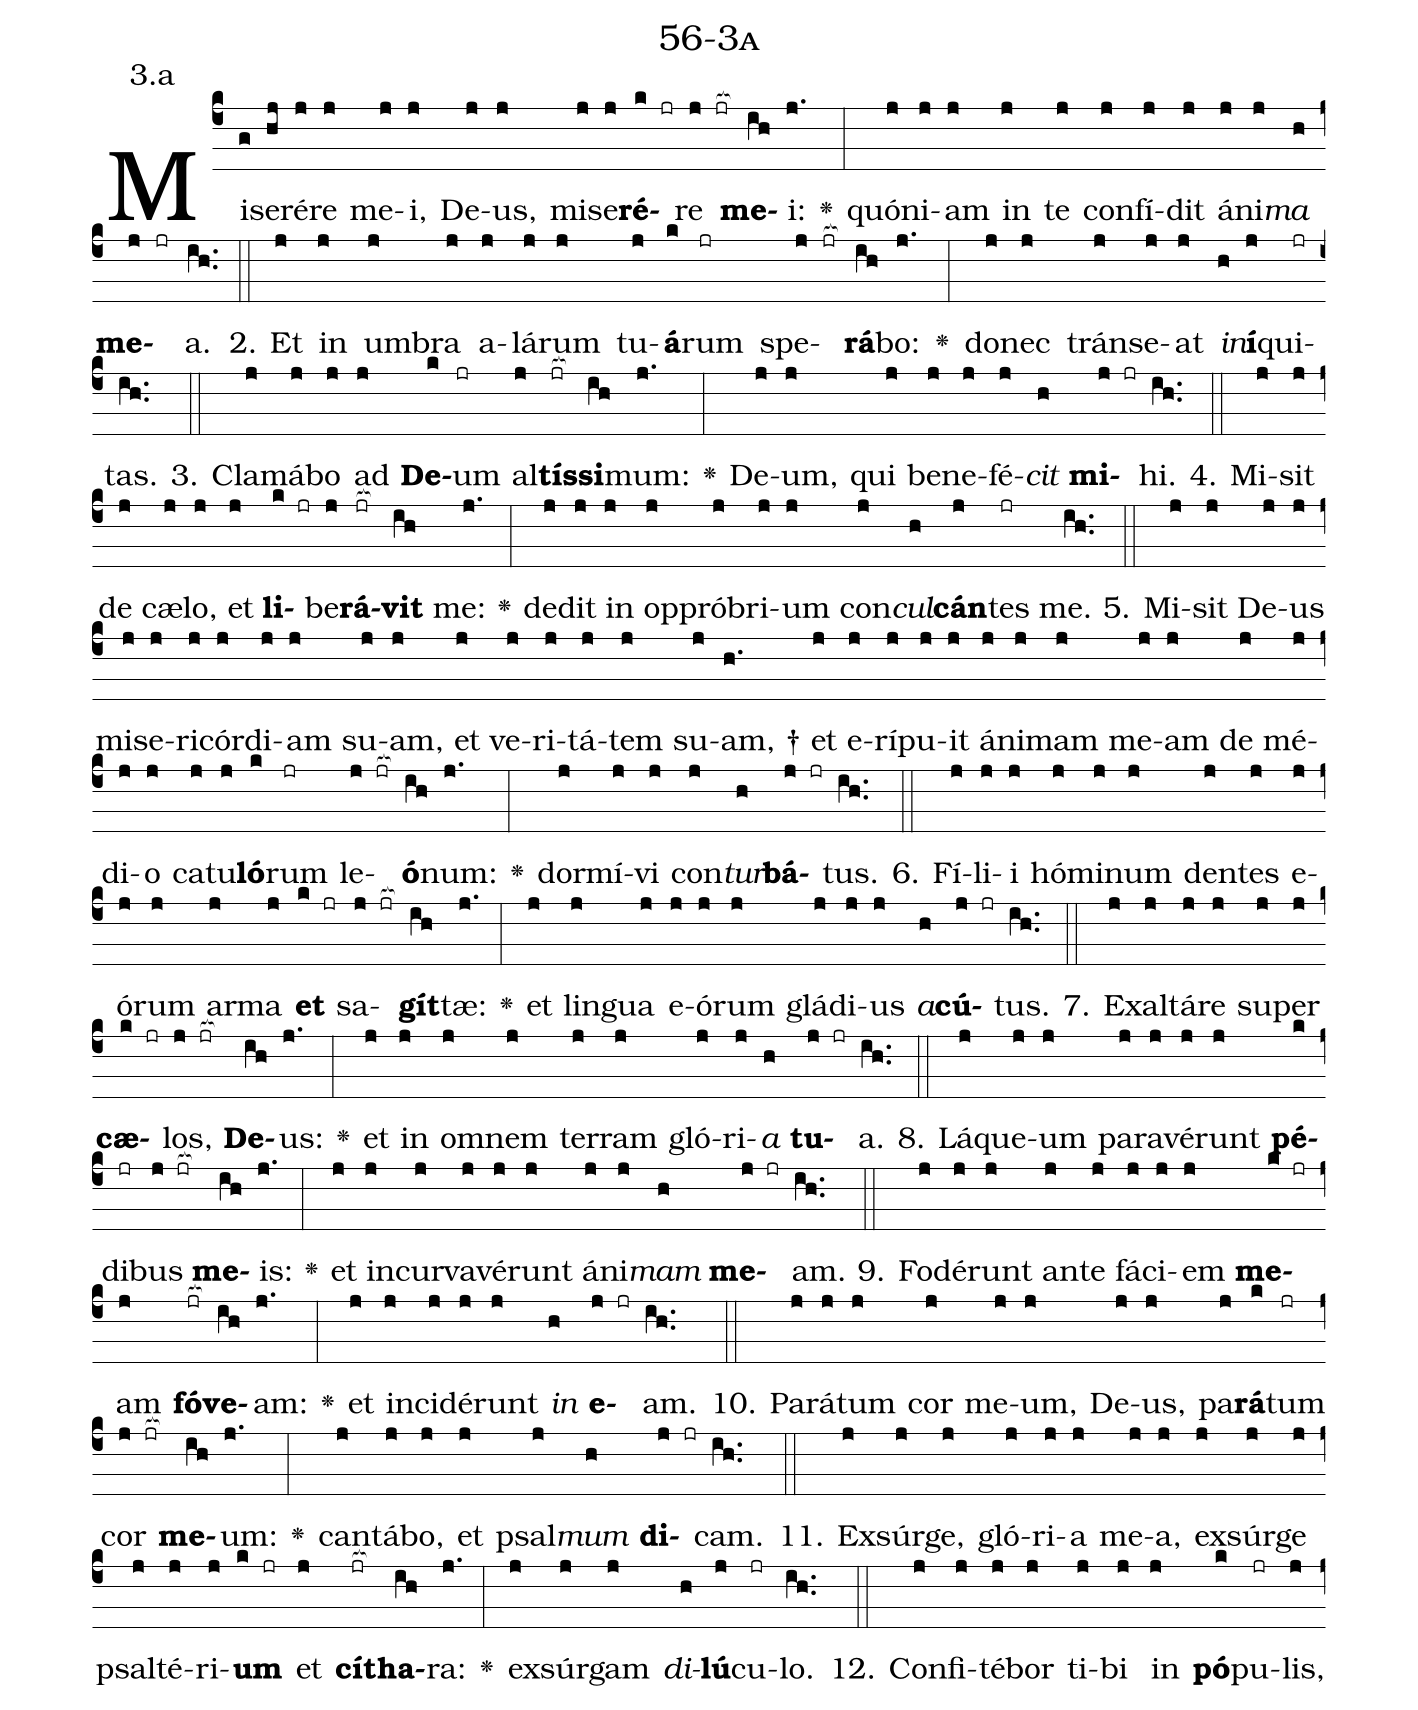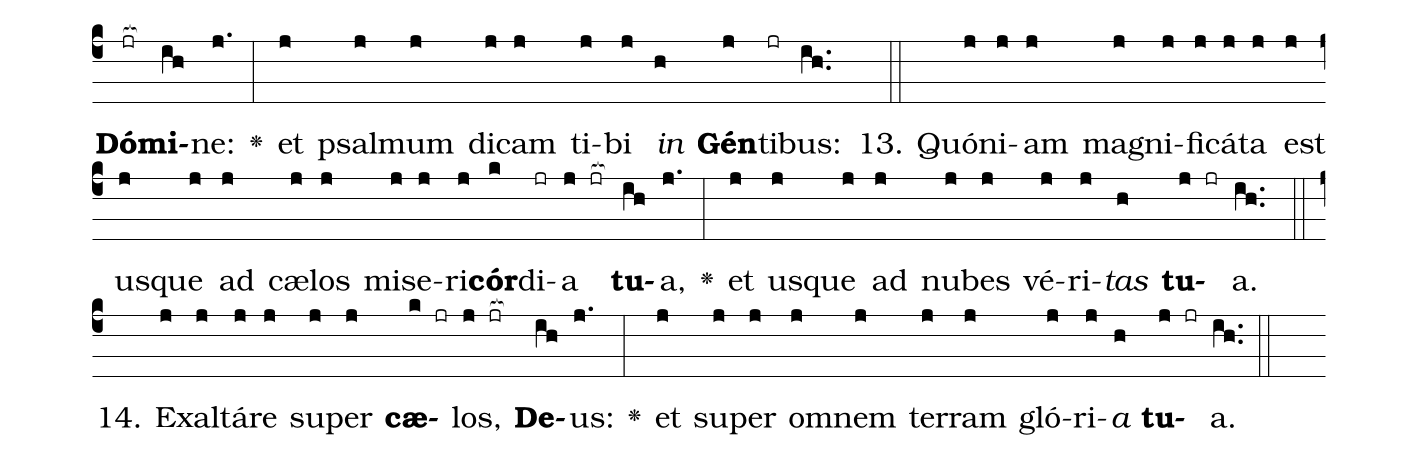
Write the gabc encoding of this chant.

name: 56-3a;
annotation: 3.a;
%%
(c4)Mi(g)se(hj)ré(j)re(j) me(j)i,(j) De(j)us,(j) mi(j)se(j)<b>ré</b>(k jr)re(j jr[ocb:1{]) <b>me</b>(ih[ocb:0}])i:(j.) <v>\greheightstar</v>(:) quón(j)i(j)am(j) in(j) te(j) con(j)fí(j)dit(j) á(j)ni(j)<i>ma</i>(h) <b>me</b>(j jr)a.(ih..) (::)
2. Et(j) in(j) um(j)bra(j) a(j)lá(j)rum(j) tu(j)<b>á</b>(k)rum(jr) spe(j jr[ocb:1{])<b>rá</b>(ih[ocb:0}])bo:(j.) <v>\greheightstar</v>(:) do(j)nec(j) tráns(j)e(j)at(j) <i>in</i>(h)<b>í</b>(j)qui(jr)tas.(ih..) (::)
3. Cla(j)má(j)bo(j) ad(j) <b>De</b>(k)um(jr) al(j)<b>tís</b>(jr[ocb:1{])<b>si</b>(ih[ocb:0}])mum:(j.) <v>\greheightstar</v>(:) De(j)um,(j) qui(j) be(j)ne(j)fé(j)<i>cit</i>(h) <b>mi</b>(j jr)hi.(ih..) (::)
4. Mi(j)sit(j) de(j) cæ(j)lo,(j) et(j) <b>li</b>(k jr)be(j)<b>rá</b>(jr[ocb:1{])<b>vit</b>(ih[ocb:0}]) me:(j.) <v>\greheightstar</v>(:) de(j)dit(j) in(j) op(j)pró(j)bri(j)um(j) con(j)<i>cul</i>(h)<b>cán</b>(j)tes(jr) me.(ih..) (::)
5. Mi(j)sit(j) De(j)us(j) mi(j)se(j)ri(j)cór(j)di(j)am(j) su(j)am,(j) et(j) ve(j)ri(j)tá(j)tem(j) su(j)am, †(h.) et(j) e(j)rí(j)pu(j)it(j) á(j)ni(j)mam(j) me(j)am(j) de(j) mé(j)di(j)o(j) ca(j)tu(j)<b>ló</b>(k)rum(jr) le(j jr[ocb:1{])<b>ó</b>(ih[ocb:0}])num:(j.) <v>\greheightstar</v>(:) dor(j)mí(j)vi(j) con(j)<i>tur</i>(h)<b>bá</b>(j jr)tus.(ih..) (::)
6. Fí(j)li(j)i(j) hó(j)mi(j)num(j) den(j)tes(j) e(j)ó(j)rum(j) ar(j)ma(j) <b>et</b>(k jr) sa(j jr[ocb:1{])<b>gít</b>(ih[ocb:0}])tæ:(j.) <v>\greheightstar</v>(:) et(j) lin(j)gua(j) e(j)ó(j)rum(j) glá(j)di(j)us(j) <i>a</i>(h)<b>cú</b>(j jr)tus.(ih..) (::)
7. Ex(j)al(j)tá(j)re(j) su(j)per(j) <b>cæ</b>(k jr)los,(j jr[ocb:1{]) <b>De</b>(ih[ocb:0}])us:(j.) <v>\greheightstar</v>(:) et(j) in(j) om(j)nem(j) ter(j)ram(j) gló(j)ri(j)<i>a</i>(h) <b>tu</b>(j jr)a.(ih..) (::)
8. Lá(j)que(j)um(j) pa(j)ra(j)vé(j)runt(j) <b>pé</b>(k)di(jr)bus(j jr[ocb:1{]) <b>me</b>(ih[ocb:0}])is:(j.) <v>\greheightstar</v>(:) et(j) in(j)cur(j)va(j)vé(j)runt(j) á(j)ni(j)<i>mam</i>(h) <b>me</b>(j jr)am.(ih..) (::)
9. Fo(j)dé(j)runt(j) an(j)te(j) fá(j)ci(j)em(j) <b>me</b>(k jr)am(j) <b>fó</b>(jr[ocb:1{])<b>ve</b>(ih[ocb:0}])am:(j.) <v>\greheightstar</v>(:) et(j) in(j)ci(j)dé(j)runt(j) <i>in</i>(h) <b>e</b>(j jr)am.(ih..) (::)
10. Pa(j)rá(j)tum(j) cor(j) me(j)um,(j) De(j)us,(j) pa(j)<b>rá</b>(k)tum(jr) cor(j jr[ocb:1{]) <b>me</b>(ih[ocb:0}])um:(j.) <v>\greheightstar</v>(:) can(j)tá(j)bo,(j) et(j) psal(j)<i>mum</i>(h) <b>di</b>(j jr)cam.(ih..) (::)
11. Ex(j)súr(j)ge,(j) gló(j)ri(j)a(j) me(j)a,(j) ex(j)súr(j)ge(j) psal(j)té(j)ri(j)<b>um</b>(k jr) et(j) <b>cí</b>(jr[ocb:1{])<b>tha</b>(ih[ocb:0}])ra:(j.) <v>\greheightstar</v>(:) ex(j)súr(j)gam(j) <i>di</i>(h)<b>lú</b>(j)cu(jr)lo.(ih..) (::)
12. Con(j)fi(j)té(j)bor(j) ti(j)bi(j) in(j) <b>pó</b>(k)pu(jr)lis,(j) <b>Dó</b>(jr[ocb:1{])<b>mi</b>(ih[ocb:0}])ne:(j.) <v>\greheightstar</v>(:) et(j) psal(j)mum(j) di(j)cam(j) ti(j)bi(j) <i>in</i>(h) <b>Gén</b>(j)ti(jr)bus:(ih..) (::)
13. Quón(j)i(j)am(j) ma(j)gni(j)fi(j)cá(j)ta(j) est(j) us(j)que(j) ad(j) cæ(j)los(j) mi(j)se(j)ri(j)<b>cór</b>(k)di(jr)a(j jr[ocb:1{]) <b>tu</b>(ih[ocb:0}])a,(j.) <v>\greheightstar</v>(:) et(j) us(j)que(j) ad(j) nu(j)bes(j) vé(j)ri(j)<i>tas</i>(h) <b>tu</b>(j jr)a.(ih..) (::)
14. Ex(j)al(j)tá(j)re(j) su(j)per(j) <b>cæ</b>(k jr)los,(j jr[ocb:1{]) <b>De</b>(ih[ocb:0}])us:(j.) <v>\greheightstar</v>(:) et(j) su(j)per(j) om(j)nem(j) ter(j)ram(j) gló(j)ri(j)<i>a</i>(h) <b>tu</b>(j jr)a.(ih..) (::)
